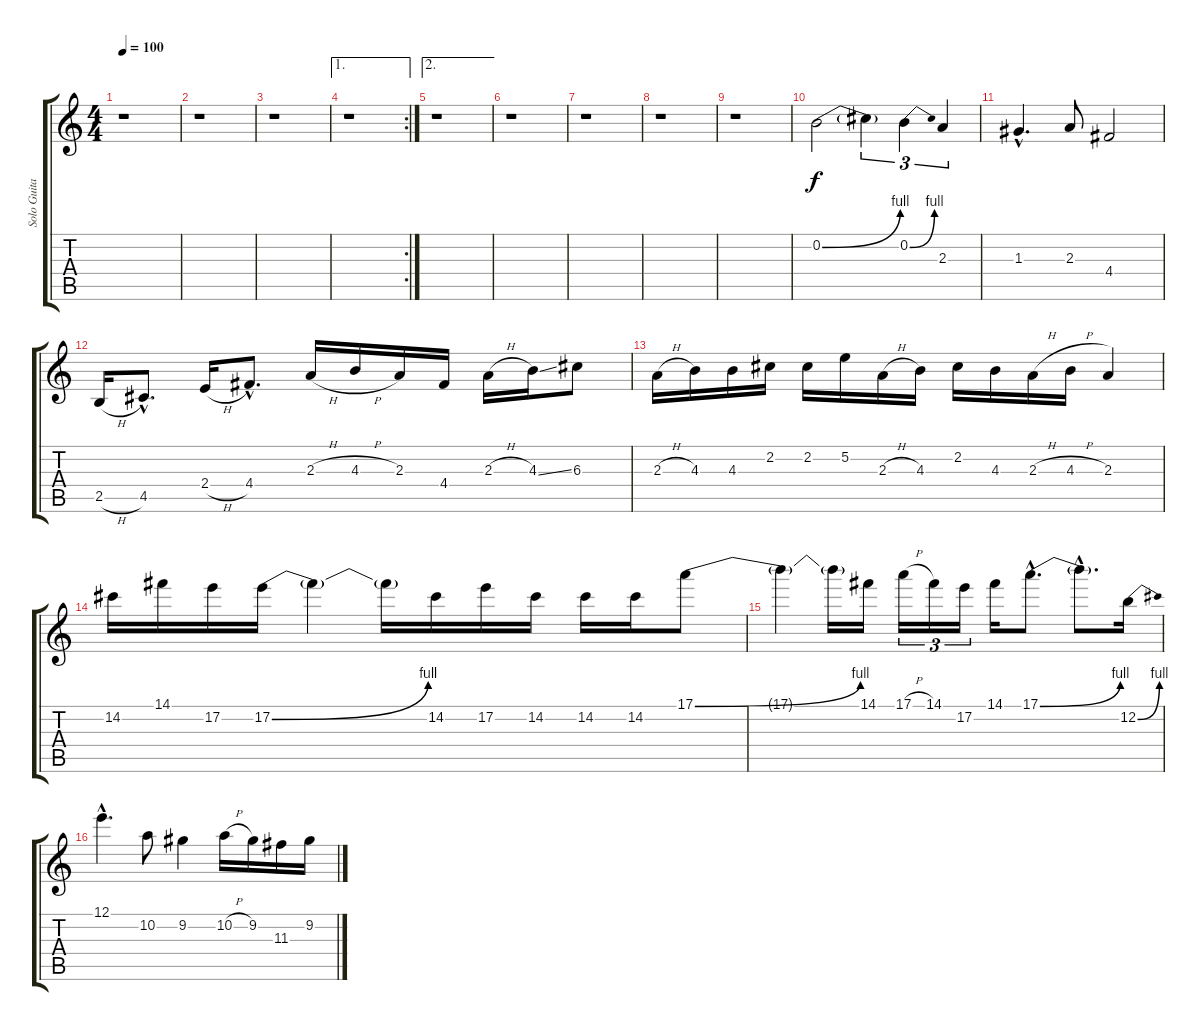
\track ("Solo Guitar" "Solo Guita") {instrument acousticguitarnylon}
\staff {score tabs}
\tuning (E4 B3 G3 D3 A2 E2) {hide}
\ts (4 4)
\tempo 100
\clef g2
\ks c
r.1{dy f} |
r.1 |
r.1 |
\ae 1
\rc 2
r.1 |
\ae 2
r.1 |
r.1 |
r.1 |
r.1 |
r.1 |
0.2{be (bend 0 0 60 4)}.2 0.2{t}.4{tu (3 2)} 0.2{be (bend 0 0 60 4)}.4{tu (3 2)} 2.3.4{tu (3 2)} |
1.3{hac}.4{d} 2.3.8 4.4.2 |
2.5{h}.16 4.5{hac}.8{d} 2.4{h}.16 4.4{hac}.8{d} 2.3{h}.16 4.3{h}.16 2.3.16 4.4.16 2.3{h}.16 4.3{ss}.16 6.3.8 |
2.3{h}.16 4.3.16 4.3.16 2.2.16 2.2.16 5.2.16 2.3{h}.16 4.3.16 2.2.16 4.3.16 2.3{h}.16 4.3{h}.16 2.3.4 |
14.2.16 14.1.16 17.2.16 17.2{be (bend 0 0 60 4)}.16 17.2{t}.4 17.2{t}.16 14.2.16 17.2.16 14.2.16 14.2.16 14.2.16 17.1{be (bend 0 0 60 4)}.8 |
17.1{t}.4 17.1{t}.16 14.1.16 17.1{h}.16{tu (3 2)} 14.1.16{tu (3 2)} 17.2.16{tu (3 2)} 14.1.16 17.1{be (bend 0 0 60 4) hac}.8{d} 17.1{hac t}.8{d} 12.2{be (bend 0 0 60 4)}.16 |
12.1{hac}.4{d} 10.2.8 9.2.4 10.2{h}.16 9.2.16 11.3.16 9.2.16
